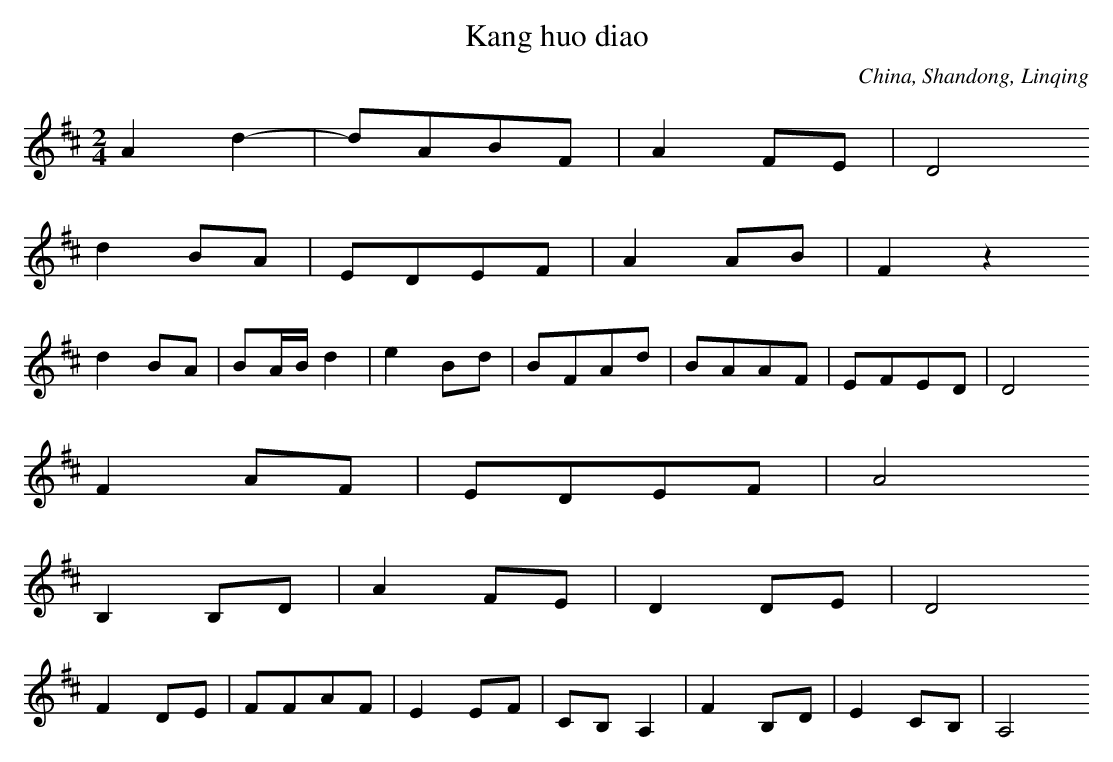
X:1
T: Kang huo diao
O: China, Shandong, Linqing
M: 2/4
L: 1/16
K: D
A4d4- | d2A2B2F2 | A4F2E2 | D8
d4B2A2 | E2D2E2F2 | A4A2B2 | F4z4
d4B2A2 | B2ABd4 | e4B2d2 | B2F2A2d2 | B2A2A2F2 | E2F2E2D2 | D8
F4A2F2 | E2D2E2F2 | A8
B,4B,2D2 | A4F2E2 | D4D2E2 | D8
F4D2E2 | F2F2A2F2 | E4E2F2 | C2B,2A,4 | F4B,2D2 | E4C2B,2 | A,8
